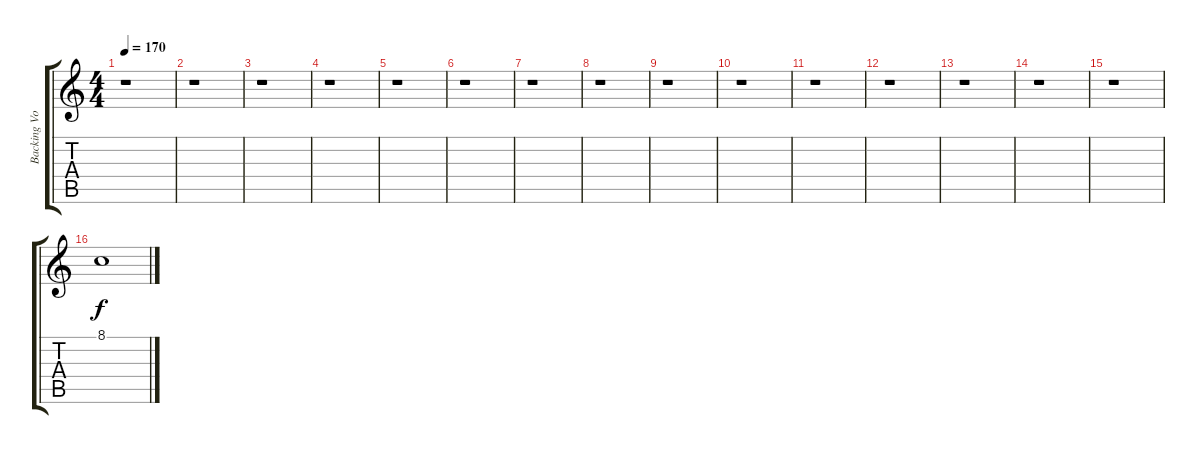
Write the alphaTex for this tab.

\track ("Backing Vocals Right" "Backing Vo") {instrument choiraahs}
\staff {score tabs}
\tuning (E4 B3 G3 D3 A2 E2) {hide}
\ts (4 4)
\tempo 170
\clef g2
\ks c
r.1{dy f} |
r.1 |
r.1 |
r.1 |
r.1 |
r.1 |
r.1 |
r.1 |
r.1 |
r.1 |
r.1 |
r.1 |
r.1 |
r.1 |
r.1 |
8.1.1
